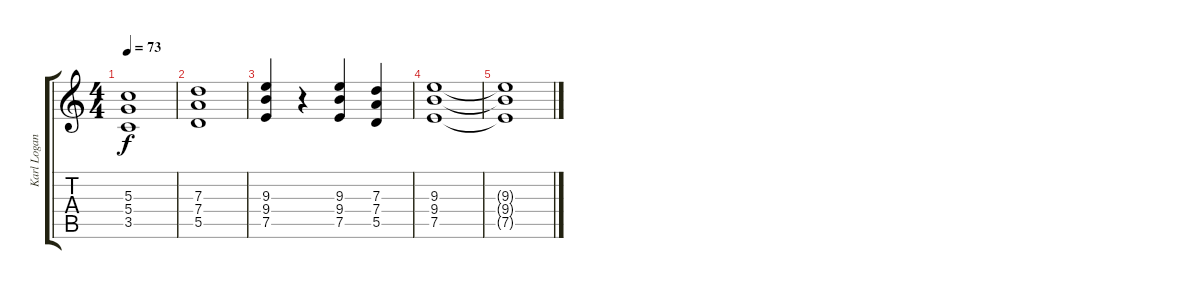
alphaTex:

\track ("Karl Logan" "Karl Logan") {instrument distortionguitar}
\staff {score tabs}
\tuning (E4 B3 G3 D3 A2 E2) {hide}
\ts (4 4)
\tempo 73
\clef g2
\ks c
(5.3 5.4 3.5).1{dy f} |
(7.3 7.4 5.5).1 |
(9.3 9.4 7.5).4 r.4 (9.3 9.4 7.5).4 (7.3 7.4 5.5).4 |
(9.3 9.4 7.5).1 |
(9.3{t} 9.4{t} 7.5{t}).1
